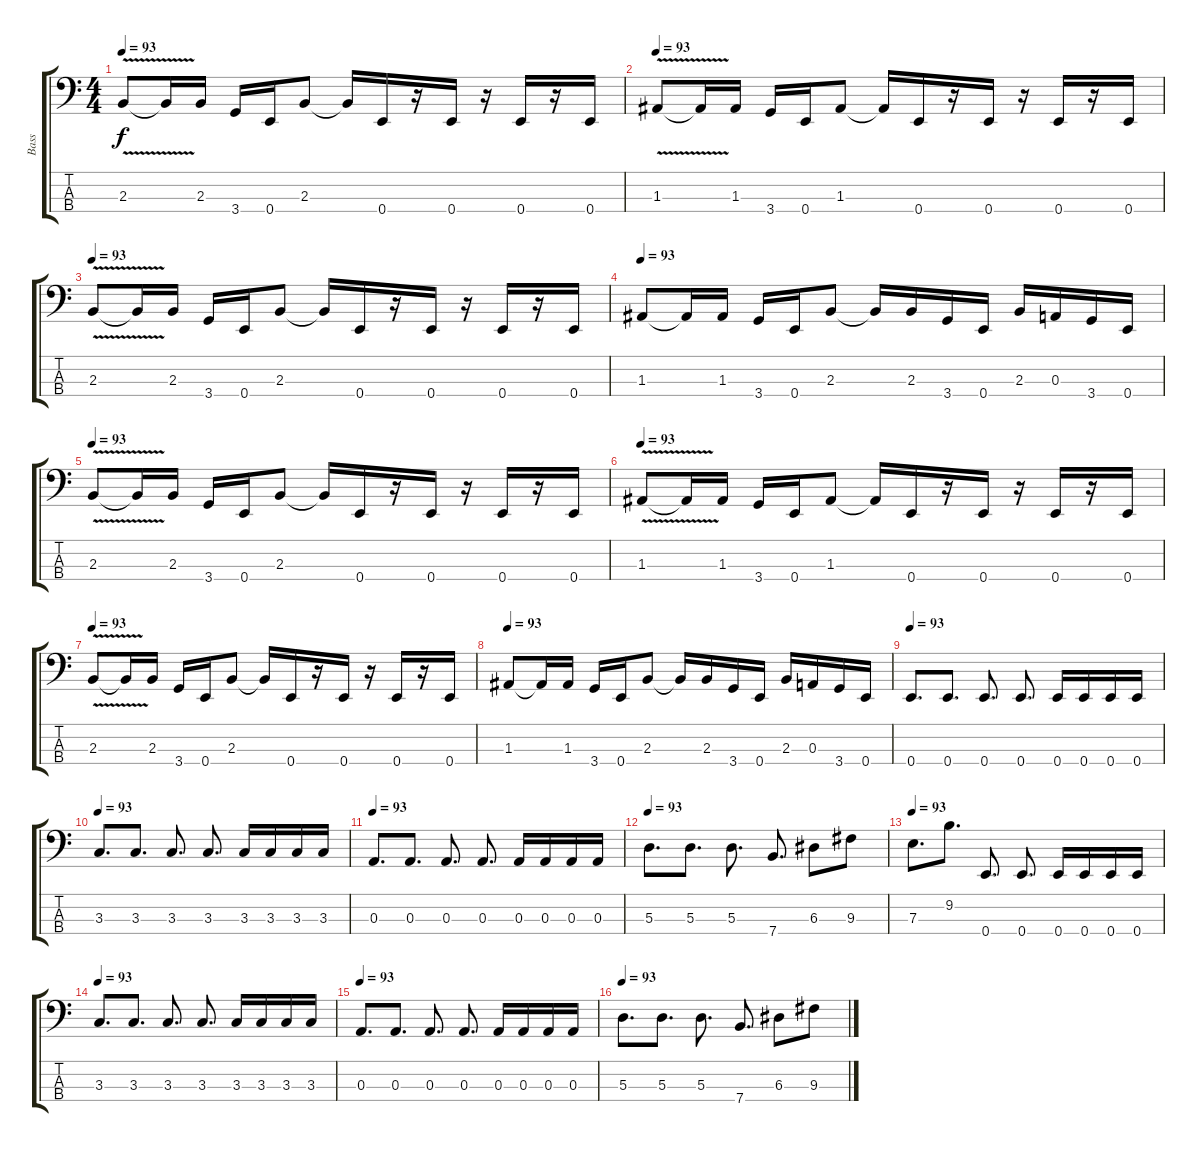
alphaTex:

\track ("Bass" "Bass") {instrument electricbasspick}
\staff {score tabs}
\tuning (G2 D2 A1 E1) {hide}
\ts (4 4)
\tempo 93
\clef f4
\ks c
2.3{v}.8{dy f} 2.3{t}.16 2.3.16 3.4.16 0.4.16 2.3.8 2.3{t}.16 0.4.16 r.16 0.4.16 r.16 0.4.16 r.16 0.4.16 |
\tempo 93
1.3{v}.8 1.3{t}.16 1.3.16 3.4.16 0.4.16 1.3.8 1.3{t}.16 0.4.16 r.16 0.4.16 r.16 0.4.16 r.16 0.4.16 |
\tempo 93
2.3{v}.8 2.3{t}.16 2.3.16 3.4.16 0.4.16 2.3.8 2.3{t}.16 0.4.16 r.16 0.4.16 r.16 0.4.16 r.16 0.4.16 |
\tempo 93
1.3.8 1.3{t}.16 1.3.16 3.4.16 0.4.16 2.3.8 2.3{t}.16 2.3.16 3.4.16 0.4.16 2.3.16 0.3.16 3.4.16 0.4.16 |
\tempo 93
2.3{v}.8 2.3{t}.16 2.3.16 3.4.16 0.4.16 2.3.8 2.3{t}.16 0.4.16 r.16 0.4.16 r.16 0.4.16 r.16 0.4.16 |
\tempo 93
1.3{v}.8 1.3{t}.16 1.3.16 3.4.16 0.4.16 1.3.8 1.3{t}.16 0.4.16 r.16 0.4.16 r.16 0.4.16 r.16 0.4.16 |
\tempo 93
2.3{v}.8 2.3{t}.16 2.3.16 3.4.16 0.4.16 2.3.8 2.3{t}.16 0.4.16 r.16 0.4.16 r.16 0.4.16 r.16 0.4.16 |
\tempo 93
1.3.8 1.3{t}.16 1.3.16 3.4.16 0.4.16 2.3.8 2.3{t}.16 2.3.16 3.4.16 0.4.16 2.3.16 0.3.16 3.4.16 0.4.16 |
\tempo 93
0.4.8{d} 0.4.8{d} 0.4.8{d} 0.4.8{d} 0.4.16 0.4.16 0.4.16 0.4.16 |
\tempo 93
3.3.8{d} 3.3.8{d} 3.3.8{d} 3.3.8{d} 3.3.16 3.3.16 3.3.16 3.3.16 |
\tempo 93
0.3.8{d} 0.3.8{d} 0.3.8{d} 0.3.8{d} 0.3.16 0.3.16 0.3.16 0.3.16 |
\tempo 93
5.3.8{d} 5.3.8{d} 5.3.8{d} 7.4.8{d} 6.3.8 9.3.8 |
\tempo 93
7.3.8{d} 9.2.8{d} 0.4.8{d} 0.4.8{d} 0.4.16 0.4.16 0.4.16 0.4.16 |
\tempo 93
3.3.8{d} 3.3.8{d} 3.3.8{d} 3.3.8{d} 3.3.16 3.3.16 3.3.16 3.3.16 |
\tempo 93
0.3.8{d} 0.3.8{d} 0.3.8{d} 0.3.8{d} 0.3.16 0.3.16 0.3.16 0.3.16 |
\tempo 93
5.3.8{d} 5.3.8{d} 5.3.8{d} 7.4.8{d} 6.3.8 9.3.8
